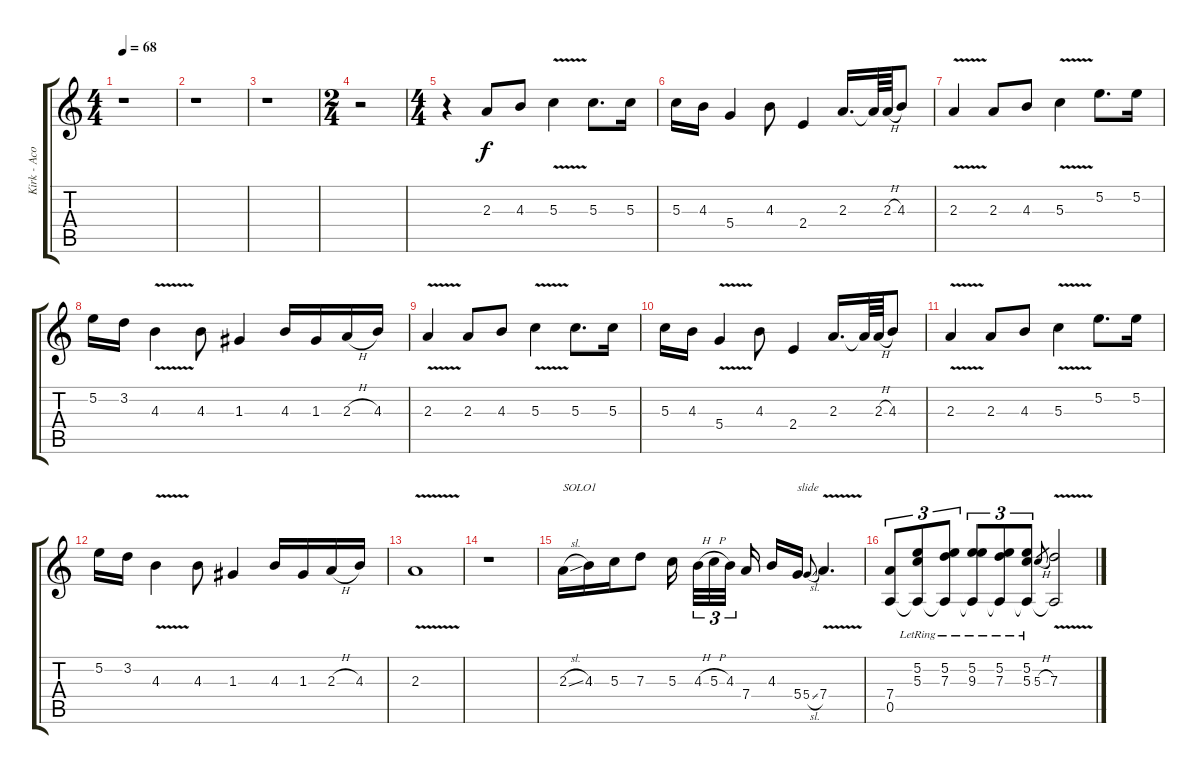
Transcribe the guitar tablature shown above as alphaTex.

\track ("Kirk - Acoustic(solo 1)" "Kirk - Aco") {instrument acousticguitarsteel}
\staff {score tabs}
\tuning (E4 B3 G3 D3 A2 E2) {hide}
\ts (4 4)
\tempo 68
\clef g2
\ks c
r.1{dy f} |
r.1 |
r.1 |
\ts (2 4)
r.2 |
\ts (4 4)
r.4 2.3.8 4.3.8 5.3{v}.4 5.3.8{d} 5.3.16 |
5.3.16 4.3.16 5.4.4 4.3.8 2.4.4 2.3.16{d} 2.3{t}.64 2.3{h}.64 4.3.8 |
2.3{v}.4 2.3.8 4.3.8 5.3{v}.4 5.2.8{d} 5.2.16 |
5.2.16 3.2.16 4.3{v}.4 4.3.8 1.3.4 4.3.16 1.3.16 2.3{h}.16 4.3.16 |
2.3{v}.4 2.3.8 4.3.8 5.3{v}.4 5.3.8{d} 5.3.16 |
5.3.16 4.3.16 5.4{v}.4 4.3.8 2.4.4 2.3.16{d} 2.3{t}.64 2.3{h}.64 4.3.8 |
2.3{v}.4 2.3.8 4.3.8 5.3{v}.4 5.2.8{d} 5.2.16 |
5.2.16 3.2.16 4.3{v}.4 4.3.8 1.3.4 4.3.16 1.3.16 2.3{h}.16 4.3.16 |
2.3{v}.1 |
r.1 |
2.3{sl}.16{txt "SOLO1"} 4.3.16 5.3.16 7.3.8 5.3.16{beam splitsecondary} 4.3{h}.32{tu (3 2)} 5.3{h}.32{tu (3 2)} 4.3.32{tu (3 2) beam splitsecondary} 7.4.16 4.3.16 5.4.16{txt "slide"} 5.4{sl}.8{gr onbeat} 7.4{v}.4{d} |
(7.4 0.5).8{tu (3 2)} (5.2{lr} 5.3 0.5{t}).8{tu (3 2)} (5.2{lr} 7.3 0.5{t}).8{tu (3 2)} (5.2{lr} 9.3 0.5{t}).8{tu (3 2)} (5.2{lr} 7.3 0.5{t}).8{tu (3 2)} (5.2{lr} 5.3 0.5{t}).8{tu (3 2)} 5.3{h}.8{gr} (7.3{v} 0.5{t}).2
